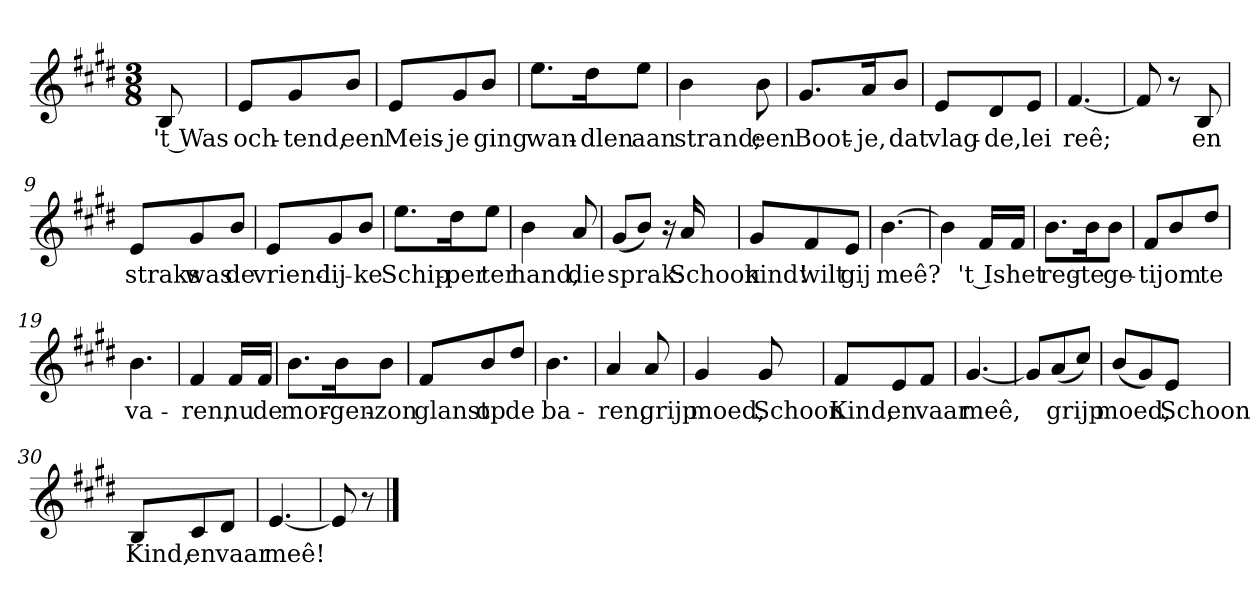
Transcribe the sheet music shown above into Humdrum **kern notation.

**kern	**text
*part1	*part1
*staff1	*staff1
*clefG2	*
*k[f#c#g#d#]	*
*E:	*
*M3/8	*
*MM120	*
=	=
8B	't Was
=1	=1
8e/L	och-
8g#/	-tend,
8b/J	een
=2	=2
8e/L	Meis-
8g#/	-je
8b/J	ging
=3	=3
8.ee\L	wan-
16dd#\K	-dlen
8ee\J	aan
=4	=4
4b	strand;
8b	een
=5	=5
8.g#/L	Boot-
16a/K	-je,
8b/J	dat
=6	=6
8e/L	vlag-
8d#/	-de,
8e/J	lei
=7	=7
[4.f#	reê;
=8	=8
8f#]	.
8r	.
8B	en
=9	=9
8e/L	straks
8g#/	was
8b/J	de
=10	=10
8e/L	vriend-
8g#/	-lij-
8b/J	-ke
=11	=11
8.ee\L	Schip-
16dd#\K	-per
8ee\J	ter
=12	=12
4b	hand,
8a	die
=13	=13
(8g#/L	sprak:
8b/J)	.
16r	.
16a	Schoon
=14	=14
8g#/L	kind!
8f#/	wilt
8e/J	gij
=15	=15
[4.b	meê?
=16	=16
4b]	.
16f#/LL	't Is
16f#/JJ	het
=17	=17
8.b\L	reg-
16b\K	-te
8b\J	ge-
=18	=18
8f#/L	-tij
8b/	om
8dd#/J	te
=19	=19
4.b	va-
=20	=20
4f#	-ren,
16f#/LL	nu
16f#/JJ	de
=21	=21
8.b\L	mor-
16b\K	-gen-
8b\J	-zon
=22	=22
8f#/L	glanst
8b/	op
8dd#/J	de
=23	=23
4.b	ba-
=24	=24
4a	-ren,
8a	grijp
=25	=25
4g#	moed,
8g#	Schoon
=26	=26
8f#/L	Kind,
8e/	en
8f#/J	vaar
=27	=27
[4.g#	meê,
=28	=28
8g#/L]	.
(8a/	grijp
8cc#/J)	.
=29	=29
(8b/L	moed,
8g#/)	.
8e/J	Schoon
=30	=30
8B/L	Kind,
8c#/	en
8d#/J	vaar
=31	=31
[4.e	meê!
=32	=32
8e]	.
8r	.
==	==
*-	*-
